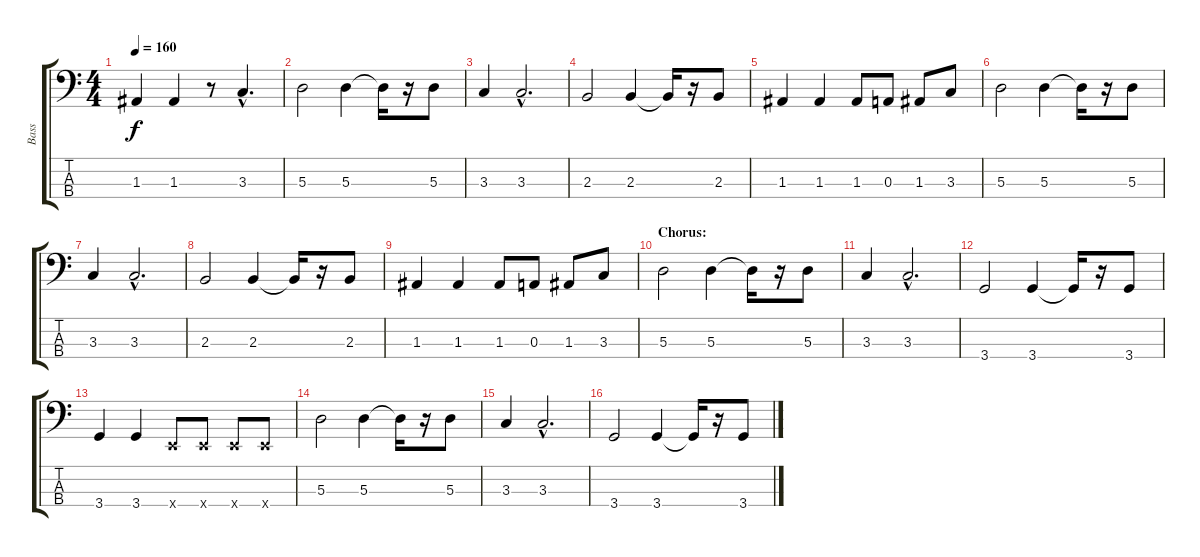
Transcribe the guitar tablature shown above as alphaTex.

\track ("Bass" "Bass") {instrument electricbasspick}
\staff {score tabs}
\tuning (G2 D2 A1 E1) {hide}
\ts (4 4)
\tempo 160
\clef f4
\ks c
1.3.4{dy f} 1.3.4 r.8 3.3{hac}.4{d} |
5.3.2 5.3.4 5.3{t}.16 r.16 5.3.8 |
3.3.4 3.3{hac}.2{d} |
2.3.2 2.3.4 2.3{t}.16 r.16 2.3.8 |
1.3.4 1.3.4 1.3.8 0.3.8 1.3.8 3.3.8 |
5.3.2 5.3.4 5.3{t}.16 r.16 5.3.8 |
3.3.4 3.3{hac}.2{d} |
2.3.2 2.3.4 2.3{t}.16 r.16 2.3.8 |
1.3.4 1.3.4 1.3.8 0.3.8 1.3.8 3.3.8 |
\section ("" "Chorus:")
5.3.2 5.3.4 5.3{t}.16 r.16 5.3.8 |
3.3.4 3.3{hac}.2{d} |
3.4.2 3.4.4 3.4{t}.16 r.16 3.4.8 |
3.4.4 3.4.4 0.4{x}.8 0.4{x}.8 0.4{x}.8 0.4{x}.8 |
5.3.2 5.3.4 5.3{t}.16 r.16 5.3.8 |
3.3.4 3.3{hac}.2{d} |
3.4.2 3.4.4 3.4{t}.16 r.16 3.4.8
